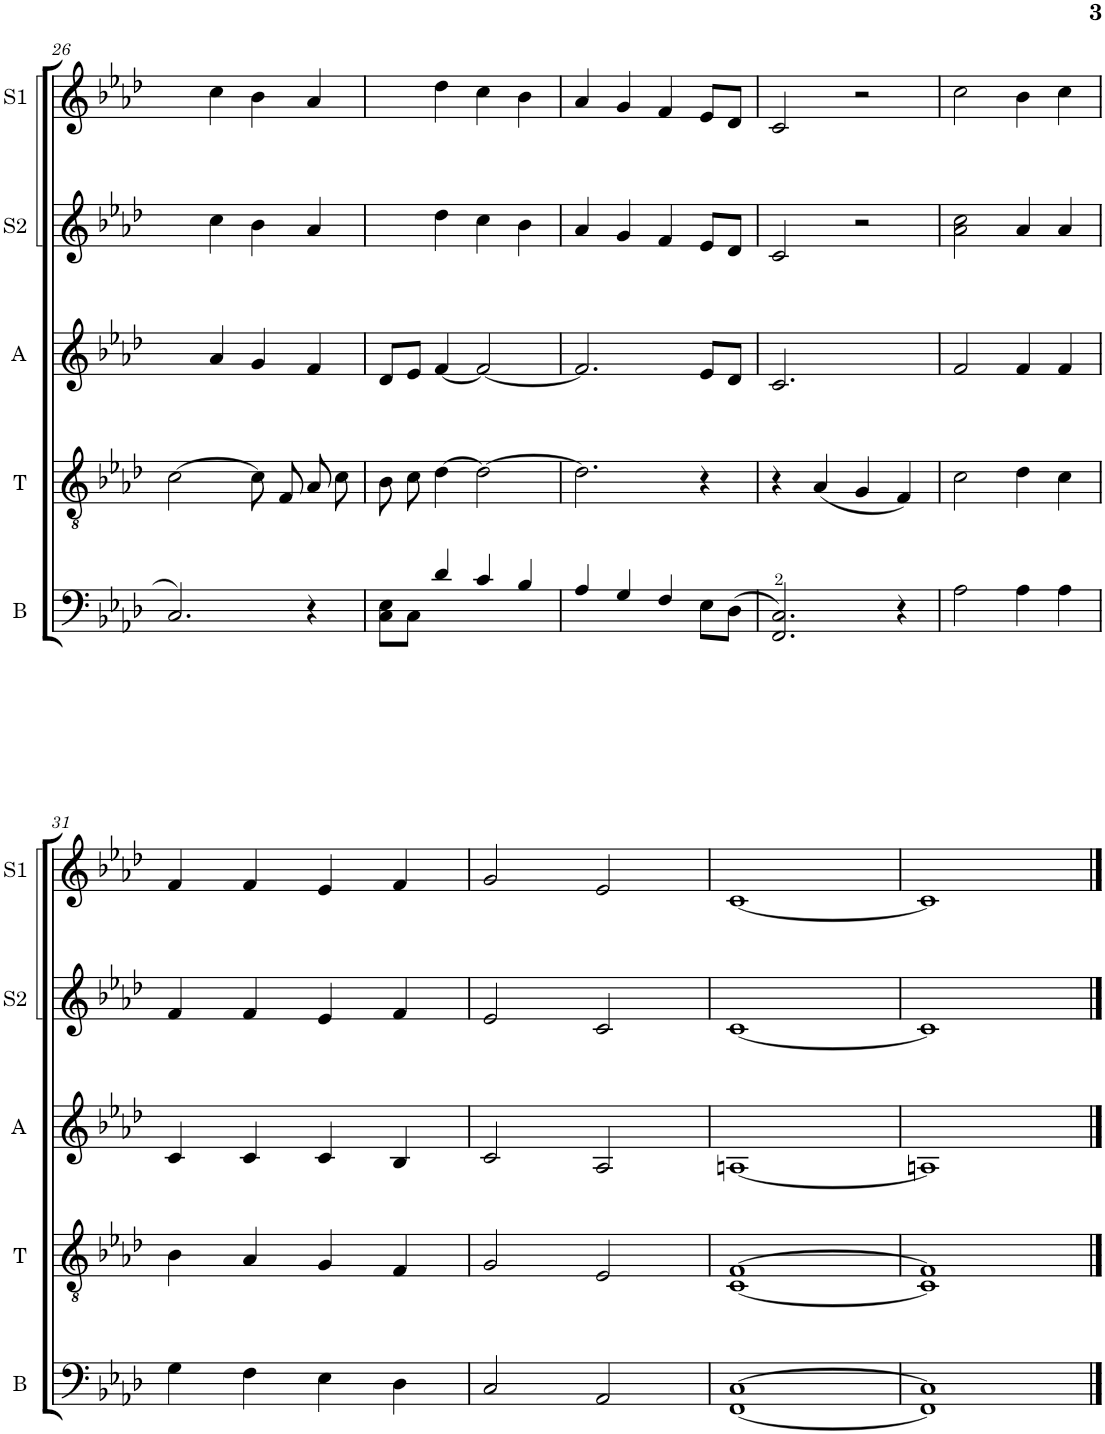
**kern	**kern	**kern	**kern	**kern
*part5	*part4	*part3	*part2	*part1
*staff5	*staff4	*staff3	*staff2	*staff1
*I"B	*I"T	*I"A	*I"S2	*I"S1
*I'B	*I'T	*I'A	*I'S2	*I'S1
!!LO:PB:g=z
*clefF4	*clefGv2	*clefG2	*clefG2	*clefG2
*k[b-e-a-d-]	*k[b-e-a-d-]	*k[b-e-a-d-]	*k[b-e-a-d-]	*k[b-e-a-d-]
*M4/4	*M4/4	*M4/4	*M4/4	*M4/4
=26	=26	=26	=26	=26
2.C/	[>2c\	4ryy	4ryy	4ryy
.	.	4a-/	4cc\	4cc\
.	8c/L]	4g/	4b-\	4b-\
.	8F/J	.	.	.
4r	8A-\L	4f/	4a-/	4a-/
.	8c\J	.	.	.
=27	=27	=27	=27	=27
8C\ 8E-\L	8B-\L	8d-/L	4ryy	4ryy
8C\J	8c\J	8e-/J	.	.
4d-/	[>4d-\	[<4f/	4dd-\	4dd-\
4c/	2d-\_	2f/_	4cc\	4cc\
4B-/	.	.	4b-\	4b-\
=28	=28	=28	=28	=28
4A-/	2.d-\]	2.f/]	4a-/	4a-/
4G/	.	.	4g/	4g/
4F/	.	.	4f/	4f/
8E-\L	4r	8e-/L	8e-/L	8e-/L
(>8D-\J	.	8d-/J	8d-/J	8d-/J
=29	=29	=29	=29	=29
2.FF/ 2.C/)	4r	2.c/	2c/	2c/
.	(<4A-/	.	.	.
.	4G/	.	2r	2r
4r	4F/)	4ryy	.	.
=30	=30	=30	=30	=30
2A-\	2c\	2f/	2a-\ 2cc\	2cc\
4A-\	4d-\	4f/	4a-/	4b-\
4A-\	4c\	4f/	4a-/	4cc\
!!LO:LB:g=z
=31	=31	=31	=31	=31
4G\	4B-\	4c/	4f/	4f/
4F\	4A-/	4c/	4f/	4f/
4E-\	4G/	4c/	4e-/	4e-/
4D-\	4F/	4B-/	4f/	4f/
=32	=32	=32	=32	=32
2C/	2G/	2c/	2e-/	2g/
2AA-/	2E-/	2A-/	2c/	2e-/
=33	=33	=33	=33	=33
[1FF [1C	[1C [1F	[1An	[1c	[1c
=34	=34	=34	=34	=34
1FF] 1C]	1C] 1F]	1An]	1c]	1c]
==	==	==	==	==
*-	*-	*-	*-	*-
